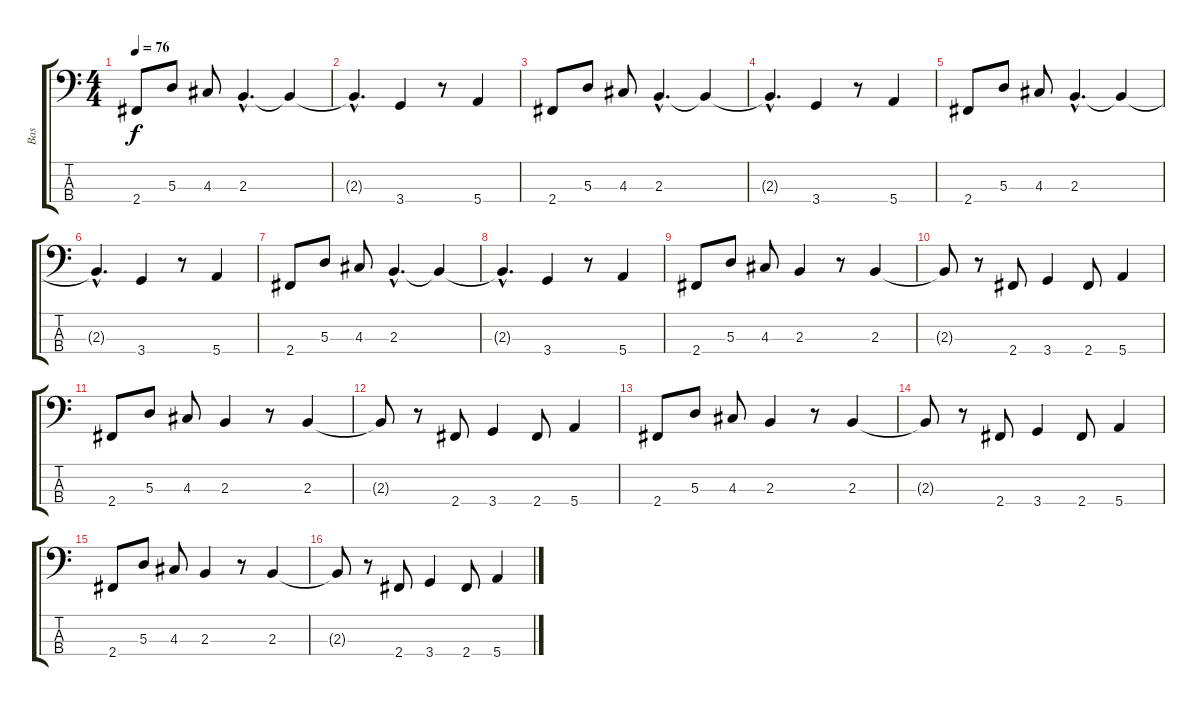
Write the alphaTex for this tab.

\track ("Bas" "Bas") {instrument electricbassfinger}
\staff {score tabs}
\tuning (G2 D2 A1 E1) {hide}
\ts (4 4)
\tempo 76
\clef f4
\ks c
2.4.8{dy f} 5.3.8 4.3.8 2.3{hac}.4{d} 2.3{t}.4 |
2.3{hac t}.4{d} 3.4.4 r.8 5.4.4 |
2.4.8 5.3.8 4.3.8 2.3{hac}.4{d} 2.3{t}.4 |
2.3{hac t}.4{d} 3.4.4 r.8 5.4.4 |
2.4.8 5.3.8 4.3.8 2.3{hac}.4{d} 2.3{t}.4 |
2.3{hac t}.4{d} 3.4.4 r.8 5.4.4 |
2.4.8 5.3.8 4.3.8 2.3{hac}.4{d} 2.3{t}.4 |
2.3{hac t}.4{d} 3.4.4 r.8 5.4.4 |
2.4.8 5.3.8 4.3.8 2.3.4 r.8 2.3.4 |
2.3{t}.8 r.8 2.4.8 3.4.4 2.4.8 5.4.4 |
2.4.8 5.3.8 4.3.8 2.3.4 r.8 2.3.4 |
2.3{t}.8 r.8 2.4.8 3.4.4 2.4.8 5.4.4 |
2.4.8 5.3.8 4.3.8 2.3.4 r.8 2.3.4 |
2.3{t}.8 r.8 2.4.8 3.4.4 2.4.8 5.4.4 |
2.4.8 5.3.8 4.3.8 2.3.4 r.8 2.3.4 |
2.3{t}.8 r.8 2.4.8 3.4.4 2.4.8 5.4.4
